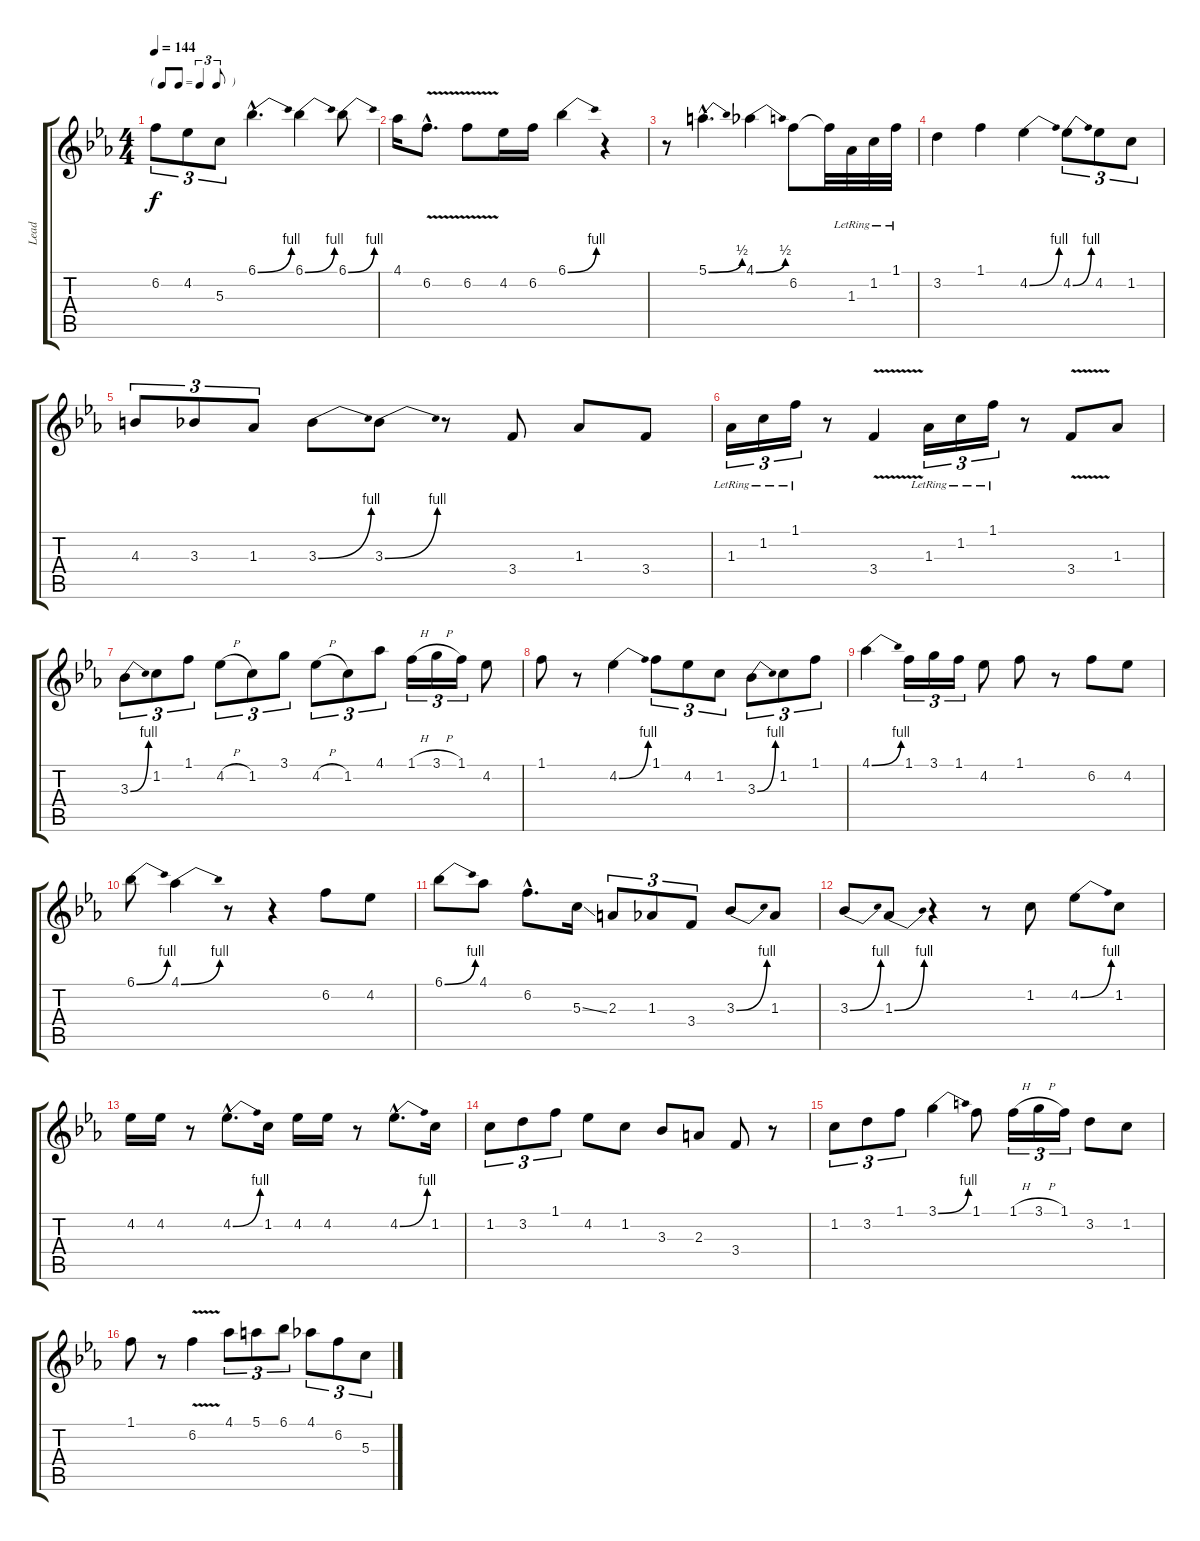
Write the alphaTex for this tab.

\track ("Lead" "Lead") {instrument overdrivenguitar}
\staff {score tabs}
\tuning (E4 B3 G3 D3 A2 E2) {hide}
\ts (4 4)
\tf triplet8th
\tempo 144
\clef g2
\ks eb
6.2.8{tu (3 2) dy f} 4.2.8{tu (3 2)} 5.3.8{tu (3 2)} 6.1{be (bend 0 0 60 4) hac}.4{d} 6.1{be (bend 0 0 60 4)}.4 6.1{be (bend 0 0 60 4)}.8 |
4.1.16 6.2{v hac}.8{d} 6.2{v}.8 4.2.16 6.2.16 6.1{be (bend 0 0 60 4)}.4 r.4 |
r.8 5.1{be (bend 0 0 60 2) hac}.4{d} 4.1{be (bend 0 0 60 2)}.4 6.2.8 6.2{t}.32 1.3{lr}.32 1.2{lr}.32 1.1{lr}.32 |
3.2.4 1.1.4 4.2{be (bend 0 0 60 4)}.4 4.2{be (bend 0 0 60 4)}.8{tu (3 2)} 4.2.8{tu (3 2)} 1.2.8{tu (3 2)} |
4.3.8{tu (3 2)} 3.3.8{tu (3 2)} 1.3.8{tu (3 2)} 3.3{be (bend 0 0 60 4)}.8 3.3{be (bend 0 0 60 4)}.8 r.8 3.4.8 1.3.8 3.4.8 |
1.3{lr}.16{tu (3 2)} 1.2{lr}.16{tu (3 2)} 1.1{lr}.16{tu (3 2)} r.8 3.4{v}.4 1.3{lr}.16{tu (3 2)} 1.2{lr}.16{tu (3 2)} 1.1{lr}.16{tu (3 2)} r.8 3.4{v}.8 1.3.8 |
3.3{be (bend 0 0 60 4)}.8{tu (3 2)} 1.2.8{tu (3 2)} 1.1.8{tu (3 2)} 4.2{h}.8{tu (3 2)} 1.2.8{tu (3 2)} 3.1.8{tu (3 2)} 4.2{h}.8{tu (3 2)} 1.2.8{tu (3 2)} 4.1.8{tu (3 2)} 1.1{h}.16{tu (3 2)} 3.1{h}.16{tu (3 2)} 1.1.16{tu (3 2)} 4.2.8 |
1.1.8 r.8 4.2{be (bend 0 0 60 4)}.4 1.1.8{tu (3 2)} 4.2.8{tu (3 2)} 1.2.8{tu (3 2)} 3.3{be (bend 0 0 60 4)}.8{tu (3 2)} 1.2.8{tu (3 2)} 1.1.8{tu (3 2)} |
4.1{be (bend 0 0 60 4)}.4 1.1.16{tu (3 2)} 3.1.16{tu (3 2)} 1.1.16{tu (3 2)} 4.2.8 1.1.8 r.8 6.2.8 4.2.8 |
6.1{be (bend 0 0 60 4)}.8 4.1{be (bend 0 0 60 4)}.4 r.8 r.4 6.2.8 4.2.8 |
6.1{be (bend 0 0 60 4)}.8 4.1.8 6.2{hac}.8{d} 5.3{ss}.16 2.3.8{tu (3 2)} 1.3.8{tu (3 2)} 3.4.8{tu (3 2)} 3.3{be (bend 0 0 60 4)}.8 1.3.8 |
3.3{be (bend 0 0 60 4)}.8 1.3{be (bend 0 0 60 4)}.8 r.4 r.8 1.2.8 4.2{be (bend 0 0 60 4)}.8 1.2.8 |
4.2.16 4.2.16 r.8 4.2{be (bend 0 0 60 4) hac}.8{d} 1.2.16 4.2.16 4.2.16 r.8 4.2{be (bend 0 0 60 4) hac}.8{d} 1.2.16 |
1.2.8{tu (3 2)} 3.2.8{tu (3 2)} 1.1.8{tu (3 2)} 4.2.8 1.2.8 3.3.8 2.3.8 3.4.8 r.8 |
1.2.8{tu (3 2)} 3.2.8{tu (3 2)} 1.1.8{tu (3 2)} 3.1{be (bend 0 0 60 4)}.4 1.1.8 1.1{h}.16{tu (3 2)} 3.1{h}.16{tu (3 2)} 1.1.16{tu (3 2)} 3.2.8 1.2.8 |
1.1.8 r.8 6.2{v}.4 4.1.8{tu (3 2)} 5.1.8{tu (3 2)} 6.1.8{tu (3 2)} 4.1.8{tu (3 2)} 6.2.8{tu (3 2)} 5.3.8{tu (3 2)}
